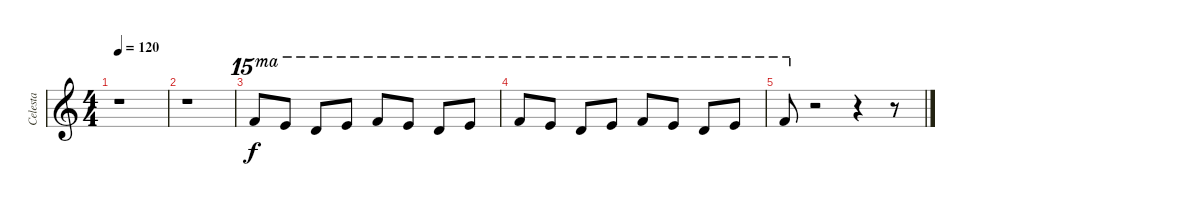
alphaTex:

\track ("Celesta" "Celesta") {instrument celesta}
\staff {score}
\tuning (E4 B3 G3 D3 A2 E2) {hide}
\ts (4 4)
\tempo 120
\clef g2
\ks c
r.1{dy f} |
r.1 |
25.1.8{ot 15ma} 24.1.8{ot 15ma} 22.1.8{ot 15ma} 24.1.8{ot 15ma} 25.1.8{ot 15ma} 24.1.8{ot 15ma} 22.1.8{ot 15ma} 24.1.8{ot 15ma} |
25.1.8{ot 15ma} 24.1.8{ot 15ma} 22.1.8{ot 15ma} 24.1.8{ot 15ma} 25.1.8{ot 15ma} 24.1.8{ot 15ma} 22.1.8{ot 15ma} 24.1.8{ot 15ma} |
25.1.8{ot 15ma} r.2 r.4 r.8
